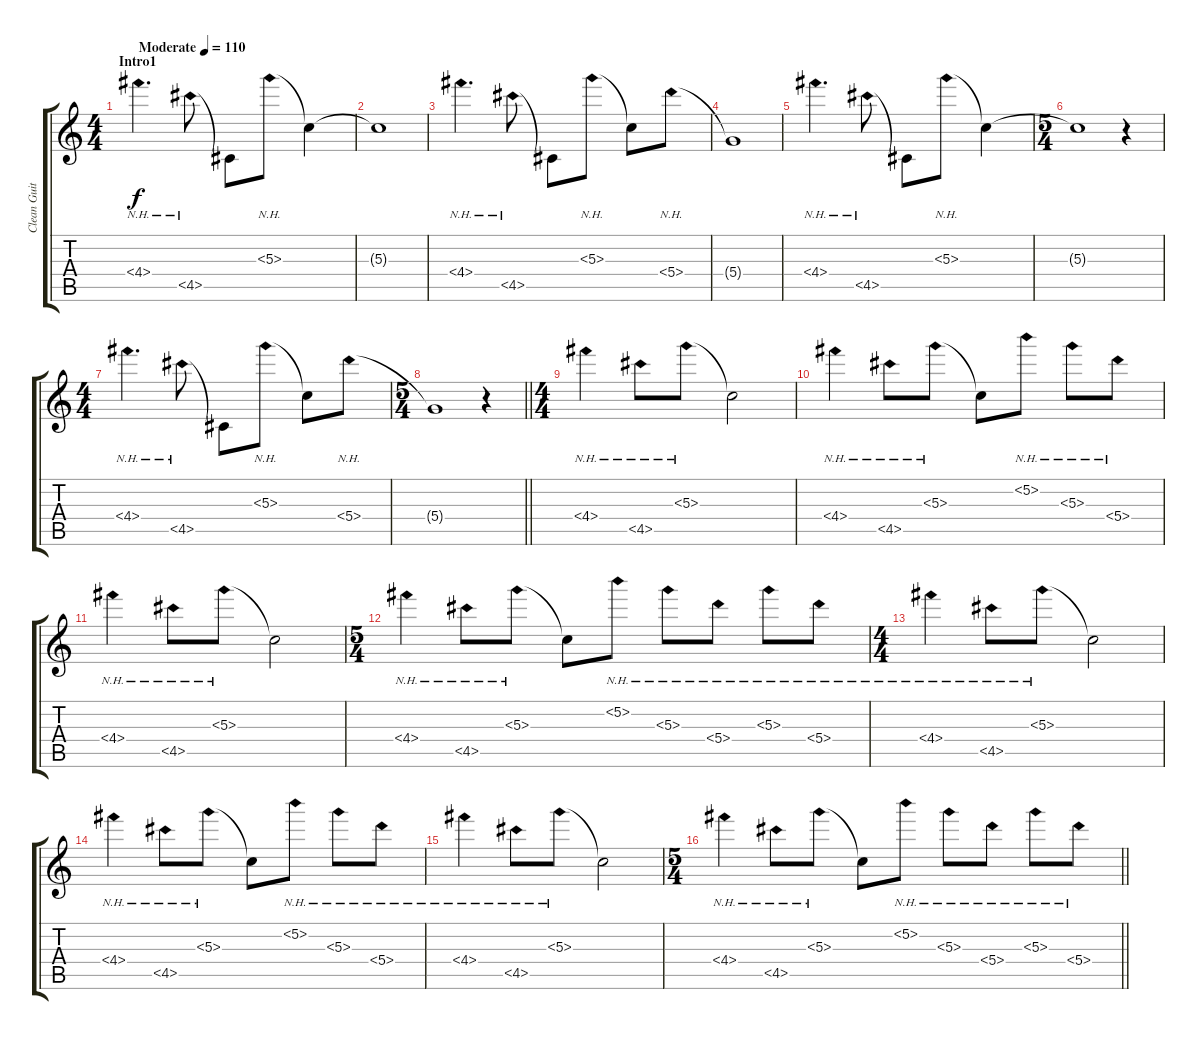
\track ("Clean Guitar" "Clean Guit") {instrument acousticguitarsteel}
\staff {score tabs}
\tuning (E4 B3 G3 D3 A2 E2) {hide}
\ts (4 4)
\section ("" "Intro1")
\tempo (110 "Moderate")
\clef g2
\ks c
4.4{nh}.4{d dy f instrument acousticguitarsteel} 4.5{nh}.8 4.5{t}.8 5.3{nh}.8 5.3{t}.4 |
5.3{t}.1 |
4.4{nh}.4{d} 4.5{nh}.8 4.5{t}.8 5.3{nh}.8 5.3{t}.8 5.4{nh}.8 |
5.4{t}.1 |
4.4{nh}.4{d} 4.5{nh}.8 4.5{t}.8 5.3{nh}.8 5.3{t}.4 |
\ts (5 4)
5.3{t}.1 r.4 |
\ts (4 4)
4.4{nh}.4{d} 4.5{nh}.8 4.5{t}.8 5.3{nh}.8 5.3{t}.8 5.4{nh}.8 |
\ts (5 4)
\barLineRight lightlight
5.4{t}.1 r.4 |
\ts (4 4)
4.4{nh}.4 4.5{nh}.8 5.3{nh}.8 5.3{t}.2 |
4.4{nh}.4 4.5{nh}.8 5.3{nh}.8 5.3{t}.8 5.2{nh}.8 5.3{nh}.8 5.4{nh}.8 |
4.4{nh}.4 4.5{nh}.8 5.3{nh}.8 5.3{t}.2 |
\ts (5 4)
4.4{nh}.4 4.5{nh}.8 5.3{nh}.8 5.3{t}.8 5.2{nh}.8 5.3{nh}.8 5.4{nh}.8 5.3{nh}.8 5.4{nh}.8 |
\ts (4 4)
4.4{nh}.4 4.5{nh}.8 5.3{nh}.8 5.3{t}.2 |
4.4{nh}.4 4.5{nh}.8 5.3{nh}.8 5.3{t}.8 5.2{nh}.8 5.3{nh}.8 5.4{nh}.8 |
4.4{nh}.4 4.5{nh}.8 5.3{nh}.8 5.3{t}.2 |
\ts (5 4)
\barLineRight lightlight
4.4{nh}.4 4.5{nh}.8 5.3{nh}.8 5.3{t}.8 5.2{nh}.8 5.3{nh}.8 5.4{nh}.8 5.3{nh}.8 5.4{nh}.8
